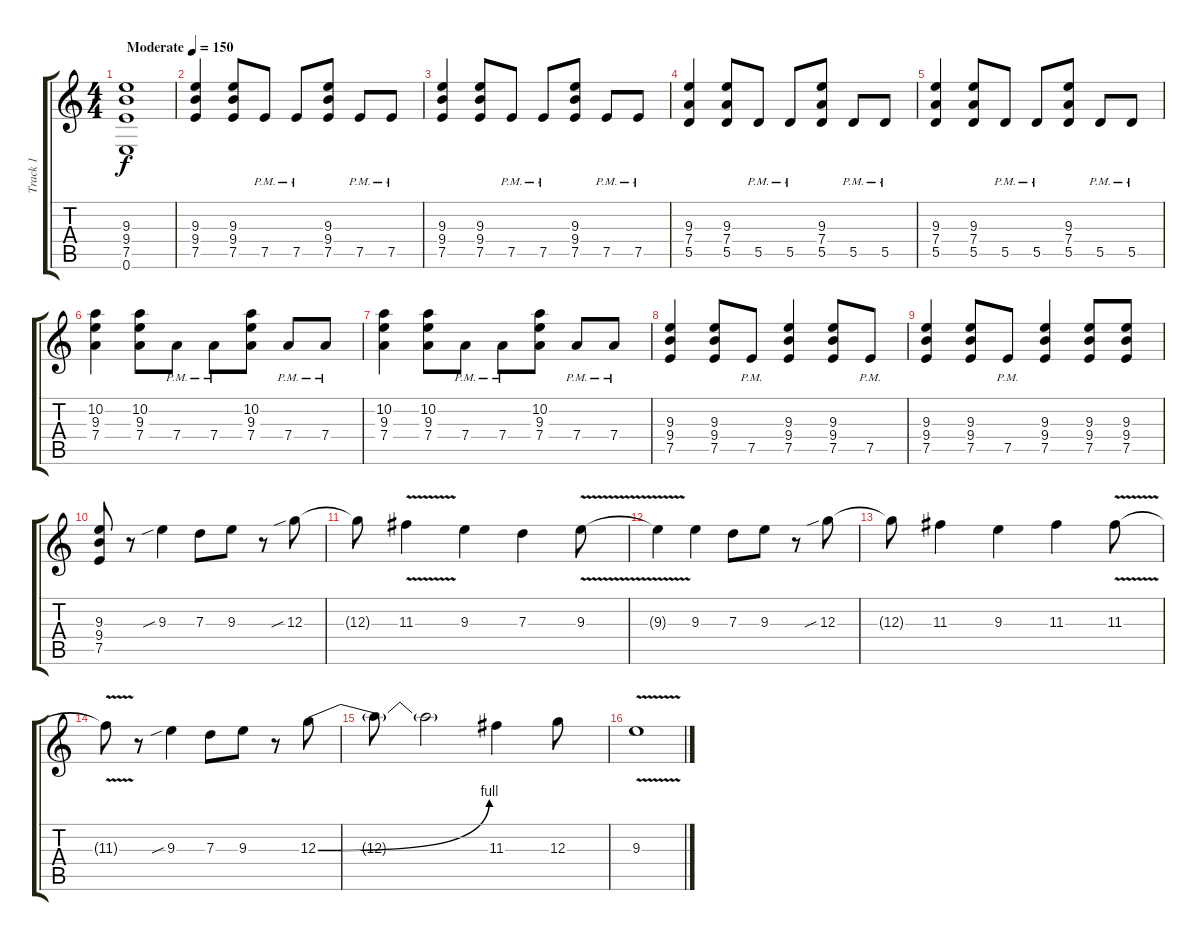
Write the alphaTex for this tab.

\track ("Track 1" "Track 1") {instrument distortionguitar}
\staff {score tabs}
\tuning (E4 B3 G3 D3 A2 E2) {hide}
\ts (4 4)
\tempo (150 "Moderate")
\clef g2
\ks c
(9.3 9.4 7.5 0.6).1{dy f instrument distortionguitar} |
(9.3 9.4 7.5).4 (9.3 9.4 7.5).8 7.5{pm}.8 7.5{pm}.8 (9.3 9.4 7.5).8 7.5{pm}.8 7.5{pm}.8 |
(9.3 9.4 7.5).4 (9.3 9.4 7.5).8 7.5{pm}.8 7.5{pm}.8 (9.3 9.4 7.5).8 7.5{pm}.8 7.5{pm}.8 |
(9.3 7.4 5.5).4 (9.3 7.4 5.5).8 5.5{pm}.8 5.5{pm}.8 (9.3 7.4 5.5).8 5.5{pm}.8 5.5{pm}.8 |
(9.3 7.4 5.5).4 (9.3 7.4 5.5).8 5.5{pm}.8 5.5{pm}.8 (9.3 7.4 5.5).8 5.5{pm}.8 5.5{pm}.8 |
(10.2 9.3 7.4).4 (10.2 9.3 7.4).8 7.4{pm}.8 7.4{pm}.8 (10.2 9.3 7.4).8 7.4{pm}.8 7.4{pm}.8 |
(10.2 9.3 7.4).4 (10.2 9.3 7.4).8 7.4{pm}.8 7.4{pm}.8 (10.2 9.3 7.4).8 7.4{pm}.8 7.4{pm}.8 |
(9.3 9.4 7.5).4 (9.3 9.4 7.5).8 7.5{pm}.8 (9.3 9.4 7.5).4 (9.3 9.4 7.5).8 7.5{pm}.8 |
(9.3 9.4 7.5).4 (9.3 9.4 7.5).8 7.5{pm}.8 (9.3 9.4 7.5).4 (9.3 9.4 7.5).8 (9.3 9.4 7.5).8 |
(9.3 9.4 7.5).8 r.8 9.3{sib}.4 7.3.8 9.3.8 r.8 12.3{sib}.8 |
12.3{t}.8 11.3{v}.4 9.3.4 7.3.4 9.3{v}.8 |
9.3{t}.4 9.3.4 7.3.8 9.3.8 r.8 12.3{sib}.8 |
12.3{t}.8 11.3.4 9.3.4 11.3.4 11.3{v}.8 |
11.3{t}.8 r.8 9.3{sib}.4 7.3.8 9.3.8 r.8 12.3{be (bend 0 0 60 4)}.8 |
12.3{t}.8 12.3{t}.2 11.3.4 12.3.8 |
9.3{v}.1
